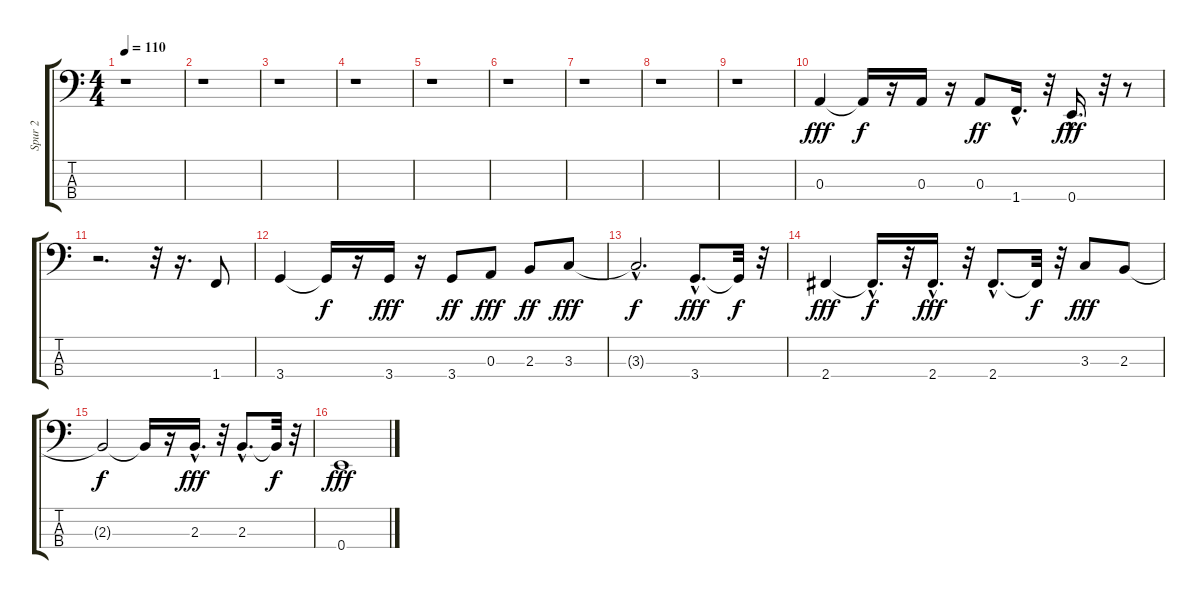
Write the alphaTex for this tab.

\track ("Spur 2" "Spur 2") {instrument synthbass2}
\staff {score tabs}
\tuning (G2 D2 A1 E1) {hide}
\ts (4 4)
\tempo 110
\clef f4
\ks c
r.1{dy fff instrument synthbass2} |
r.1 |
r.1 |
r.1 |
r.1 |
r.1 |
r.1 |
r.1 |
r.1 |
0.3.4 0.3{t}.16{dy f} r.16 0.3.16 r.16 0.3.8{dy ff} 1.4{hac}.16{d} r.32 0.4{hac}.16{d dy fff} r.32 r.8 |
r.2{d} r.32 r.16{d} 1.4.8 |
3.4.4 3.4{t}.16{dy f} r.16 3.4.16{dy fff} r.16 3.4.8{dy ff} 0.3.8{dy fff} 2.3.8{dy ff} 3.3.8{dy fff} |
3.3{hac t}.2{d dy f} 3.4{hac}.8{d dy fff} 3.4{t}.32{dy f} r.32 |
2.4.4{dy fff} 2.4{hac t}.16{d dy f} r.32 2.4{hac}.16{d dy fff} r.32 2.4{hac}.8{d} 2.4{t}.32{dy f} r.32 3.3.8{dy fff} 2.3.8 |
2.3{t}.2{dy f} 2.3{t}.16 r.16 2.3{hac}.16{d dy fff} r.32 2.3{hac}.8{d} 2.3{t}.32{dy f} r.32 |
0.4.1{dy fff}
